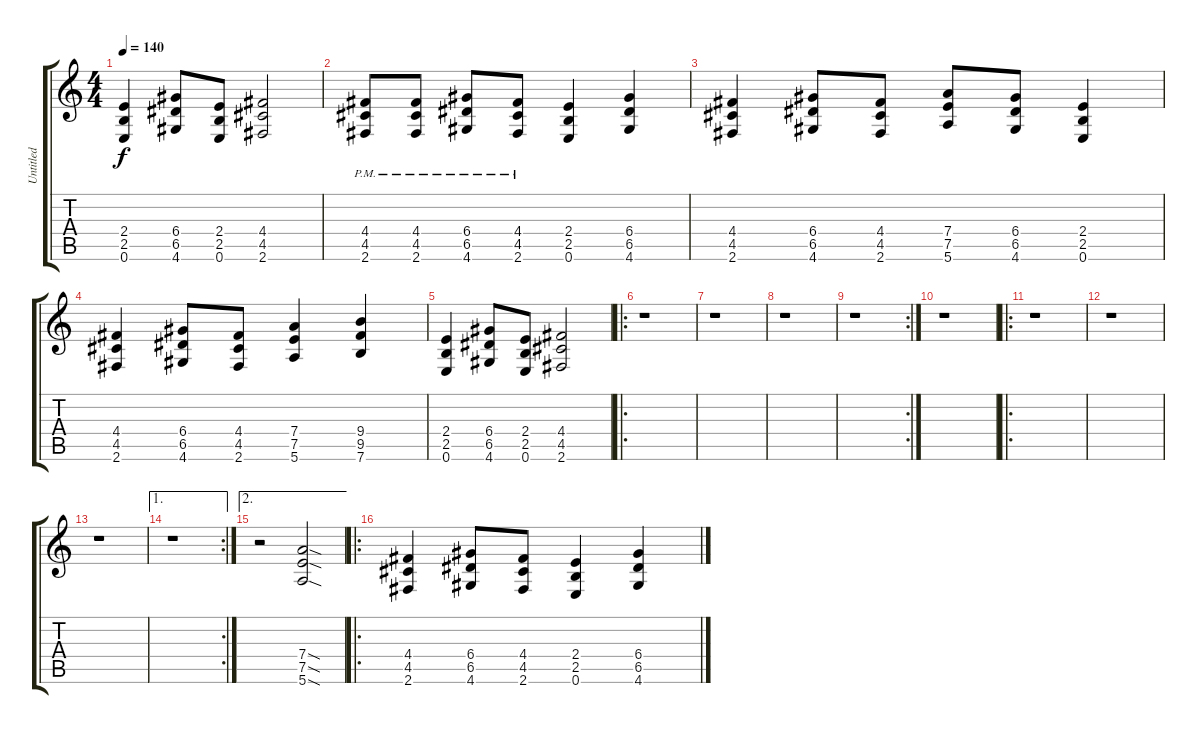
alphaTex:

\track ("Untitled" "Untitled") {instrument distortionguitar}
\staff {score tabs}
\tuning (E4 B3 G3 D3 A2 E2) {hide}
\ts (4 4)
\tempo 140
\clef g2
\ks c
(2.4 2.5 0.6).4{dy f} (6.4 6.5 4.6).8 (2.4 2.5 0.6).8 (4.4 4.5 2.6).2 |
(4.4{pm} 4.5{pm} 2.6{pm}).8 (4.4{pm} 4.5{pm} 2.6{pm}).8 (6.4{pm} 6.5{pm} 4.6{pm}).8 (4.4{pm} 4.5{pm} 2.6{pm}).8 (2.4 2.5 0.6).4 (6.4 6.5 4.6).4 |
(4.4 4.5 2.6).4 (6.4 6.5 4.6).8 (4.4 4.5 2.6).8 (7.4 7.5 5.6).8 (6.4 6.5 4.6).8 (2.4 2.5 0.6).4 |
(4.4 4.5 2.6).4 (6.4 6.5 4.6).8 (4.4 4.5 2.6).8 (7.4 7.5 5.6).4 (9.4 9.5 7.6).4 |
(2.4 2.5 0.6).4 (6.4 6.5 4.6).8 (2.4 2.5 0.6).8 (4.4 4.5 2.6).2 |
\ro
r.1 |
r.1 |
r.1 |
\rc 2
r.1 |
r.1 |
\ro
r.1 |
r.1 |
r.1 |
\ae 1
\rc 2
r.1 |
\ae 2
r.2 (7.4{sod} 7.5{sod} 5.6{sod}).2 |
\ro
(4.4 4.5 2.6).4 (6.4 6.5 4.6).8 (4.4 4.5 2.6).8 (2.4 2.5 0.6).4 (6.4 6.5 4.6).4
